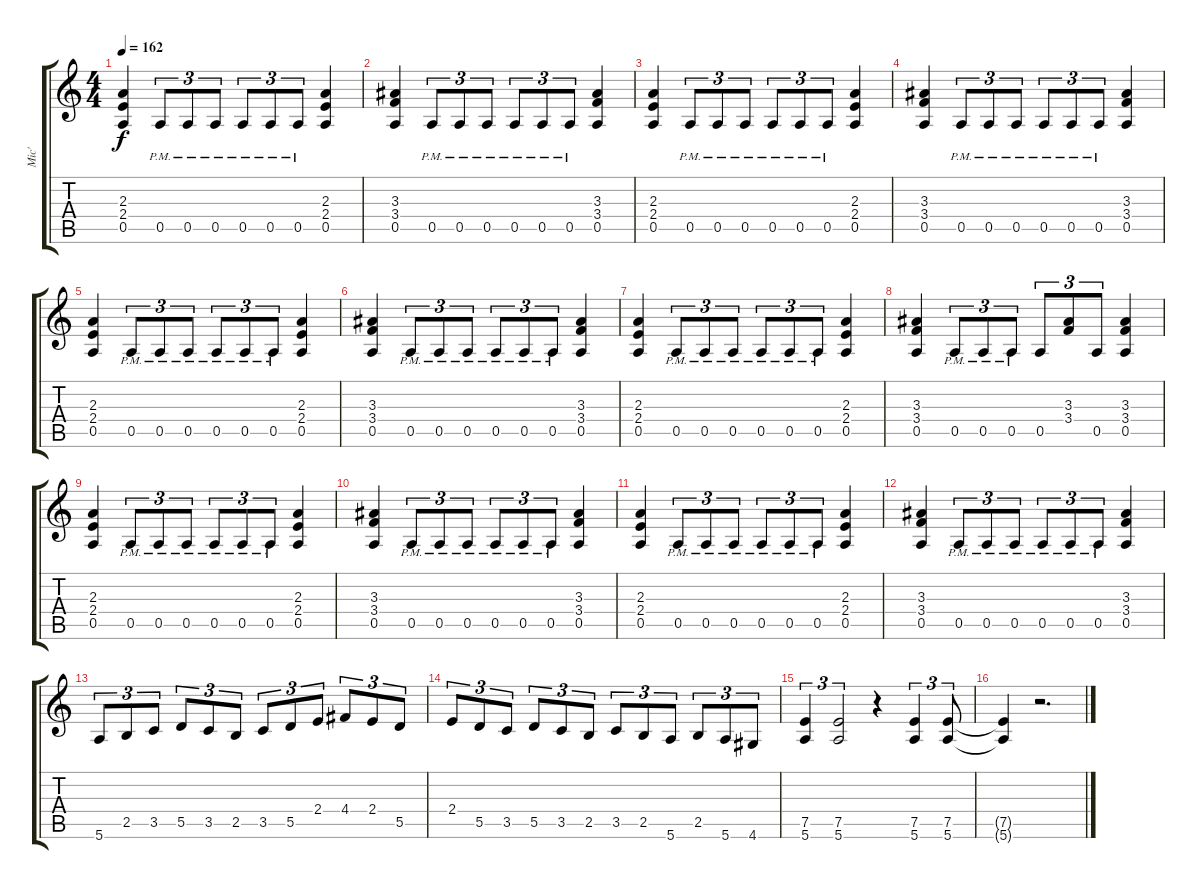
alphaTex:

\track ("Mic'" "Mic'") {instrument distortionguitar}
\staff {score tabs}
\tuning (E4 B3 G3 D3 A2 E2) {hide}
\ts (4 4)
\tempo 162
\clef g2
\ks c
(2.3 2.4 0.5).4{dy f} 0.5{pm}.8{tu (3 2)} 0.5{pm}.8{tu (3 2)} 0.5{pm}.8{tu (3 2)} 0.5{pm}.8{tu (3 2)} 0.5{pm}.8{tu (3 2)} 0.5{pm}.8{tu (3 2)} (2.3 2.4 0.5).4 |
(3.3 3.4 0.5).4 0.5{pm}.8{tu (3 2)} 0.5{pm}.8{tu (3 2)} 0.5{pm}.8{tu (3 2)} 0.5{pm}.8{tu (3 2)} 0.5{pm}.8{tu (3 2)} 0.5{pm}.8{tu (3 2)} (3.3 3.4 0.5).4 |
(2.3 2.4 0.5).4 0.5{pm}.8{tu (3 2)} 0.5{pm}.8{tu (3 2)} 0.5{pm}.8{tu (3 2)} 0.5{pm}.8{tu (3 2)} 0.5{pm}.8{tu (3 2)} 0.5{pm}.8{tu (3 2)} (2.3 2.4 0.5).4 |
(3.3 3.4 0.5).4 0.5{pm}.8{tu (3 2)} 0.5{pm}.8{tu (3 2)} 0.5{pm}.8{tu (3 2)} 0.5{pm}.8{tu (3 2)} 0.5{pm}.8{tu (3 2)} 0.5{pm}.8{tu (3 2)} (3.3 3.4 0.5).4 |
(2.3 2.4 0.5).4 0.5{pm}.8{tu (3 2)} 0.5{pm}.8{tu (3 2)} 0.5{pm}.8{tu (3 2)} 0.5{pm}.8{tu (3 2)} 0.5{pm}.8{tu (3 2)} 0.5{pm}.8{tu (3 2)} (2.3 2.4 0.5).4 |
(3.3 3.4 0.5).4 0.5{pm}.8{tu (3 2)} 0.5{pm}.8{tu (3 2)} 0.5{pm}.8{tu (3 2)} 0.5{pm}.8{tu (3 2)} 0.5{pm}.8{tu (3 2)} 0.5{pm}.8{tu (3 2)} (3.3 3.4 0.5).4 |
(2.3 2.4 0.5).4 0.5{pm}.8{tu (3 2)} 0.5{pm}.8{tu (3 2)} 0.5{pm}.8{tu (3 2)} 0.5{pm}.8{tu (3 2)} 0.5{pm}.8{tu (3 2)} 0.5{pm}.8{tu (3 2)} (2.3 2.4 0.5).4 |
(3.3 3.4 0.5).4 0.5{pm}.8{tu (3 2)} 0.5{pm}.8{tu (3 2)} 0.5{pm}.8{tu (3 2)} 0.5.8{tu (3 2)} (3.3 3.4).8{tu (3 2)} 0.5.8{tu (3 2)} (3.3 3.4 0.5).4 |
(2.3 2.4 0.5).4 0.5{pm}.8{tu (3 2)} 0.5{pm}.8{tu (3 2)} 0.5{pm}.8{tu (3 2)} 0.5{pm}.8{tu (3 2)} 0.5{pm}.8{tu (3 2)} 0.5{pm}.8{tu (3 2)} (2.3 2.4 0.5).4 |
(3.3 3.4 0.5).4 0.5{pm}.8{tu (3 2)} 0.5{pm}.8{tu (3 2)} 0.5{pm}.8{tu (3 2)} 0.5{pm}.8{tu (3 2)} 0.5{pm}.8{tu (3 2)} 0.5{pm}.8{tu (3 2)} (3.3 3.4 0.5).4 |
(2.3 2.4 0.5).4 0.5{pm}.8{tu (3 2)} 0.5{pm}.8{tu (3 2)} 0.5{pm}.8{tu (3 2)} 0.5{pm}.8{tu (3 2)} 0.5{pm}.8{tu (3 2)} 0.5{pm}.8{tu (3 2)} (2.3 2.4 0.5).4 |
(3.3 3.4 0.5).4 0.5{pm}.8{tu (3 2)} 0.5{pm}.8{tu (3 2)} 0.5{pm}.8{tu (3 2)} 0.5{pm}.8{tu (3 2)} 0.5{pm}.8{tu (3 2)} 0.5{pm}.8{tu (3 2)} (3.3 3.4 0.5).4 |
5.6.8{tu (3 2)} 2.5.8{tu (3 2)} 3.5.8{tu (3 2)} 5.5.8{tu (3 2)} 3.5.8{tu (3 2)} 2.5.8{tu (3 2)} 3.5.8{tu (3 2)} 5.5.8{tu (3 2)} 2.4.8{tu (3 2)} 4.4.8{tu (3 2)} 2.4.8{tu (3 2)} 5.5.8{tu (3 2)} |
2.4.8{tu (3 2)} 5.5.8{tu (3 2)} 3.5.8{tu (3 2)} 5.5.8{tu (3 2)} 3.5.8{tu (3 2)} 2.5.8{tu (3 2)} 3.5.8{tu (3 2)} 2.5.8{tu (3 2)} 5.6.8{tu (3 2)} 2.5.8{tu (3 2)} 5.6.8{tu (3 2)} 4.6.8{tu (3 2)} |
(7.5 5.6).4{tu (3 2)} (7.5 5.6).2{tu (3 2)} r.4 (7.5 5.6).4{tu (3 2)} (7.5 5.6).8{tu (3 2)} |
(7.5{t} 5.6{t}).4 r.2{d}
